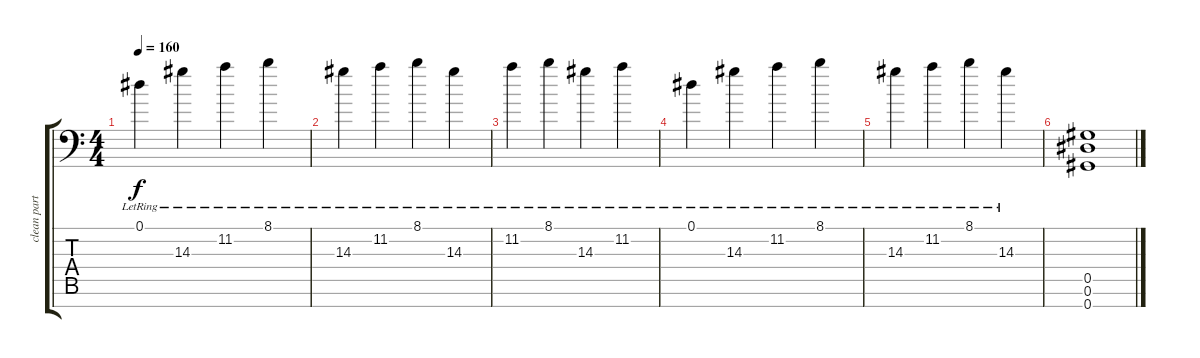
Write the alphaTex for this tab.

\track ("clean part" "clean part") {instrument electricguitarjazz}
\staff {score tabs}
\tuning (Eb4 Bb3 Gb3 Db3 Ab2 Eb2 Ab1) {hide}
\ts (4 4)
\tempo 160
\clef f4
\ks c
0.1{lr}.4{dy f} 14.3{lr}.4 11.2{lr}.4 8.1{lr}.4 |
14.3{lr}.4 11.2{lr}.4 8.1{lr}.4 14.3{lr}.4 |
11.2{lr}.4 8.1{lr}.4 14.3{lr}.4 11.2{lr}.4 |
0.1{lr}.4 14.3{lr}.4 11.2{lr}.4 8.1{lr}.4 |
14.3{lr}.4 11.2{lr}.4 8.1{lr}.4 14.3{lr}.4 |
(0.5 0.6 0.7).1
